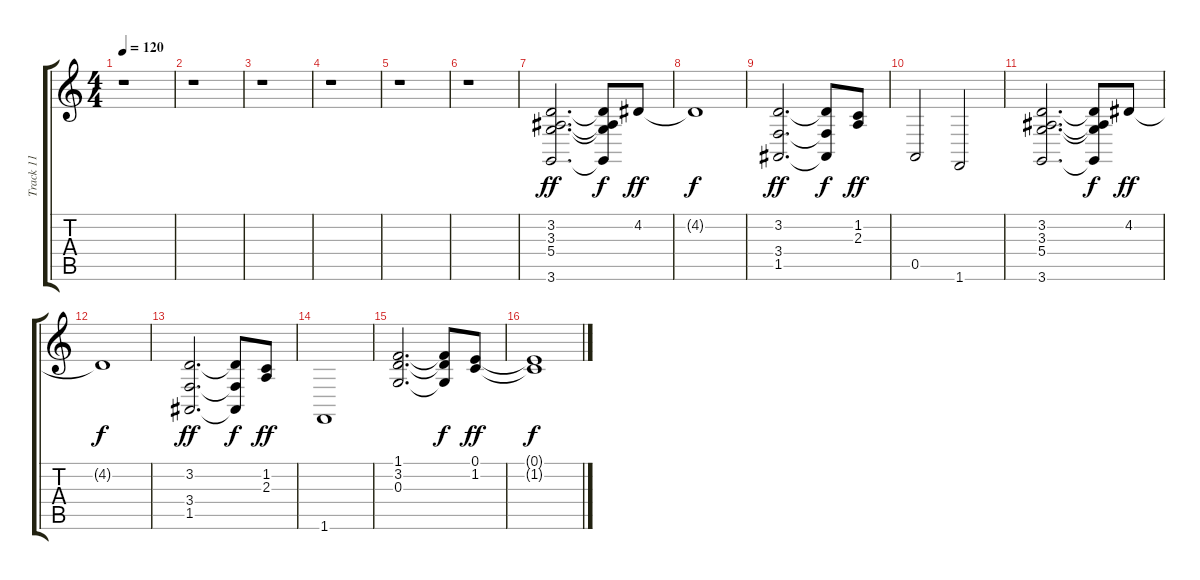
\track ("Track 11" "Track 11") {instrument synthstrings1}
\staff {score tabs}
\tuning (E4 B3 G3 D3 A2 E2) {hide}
\ts (4 4)
\tempo 120
\clef g2
\ks c
r.1{dy ff} |
r.1 |
r.1 |
r.1 |
r.1 |
r.1 |
(3.2 3.3 5.4 3.6).2{d} (3.2{t} 3.3{t} 5.4{t} 3.6{t}).8{dy f} 4.2.8{dy ff} |
4.2{t}.1{dy f} |
(3.2 3.4 1.5).2{d dy ff} (3.2{t} 3.4{t} 1.5{t}).8{dy f} (1.2 2.3).8{dy ff} |
0.5.2 1.6.2 |
(3.2 3.3 5.4 3.6).2{d} (3.2{t} 3.3{t} 5.4{t} 3.6{t}).8{dy f} 4.2.8{dy ff} |
4.2{t}.1{dy f} |
(3.2 3.4 1.5).2{d dy ff} (3.2{t} 3.4{t} 1.5{t}).8{dy f} (1.2 2.3).8{dy ff} |
1.6.1 |
(1.1 3.2 0.3).2{d} (1.1{t} 3.2{t} 0.3{t}).8{dy f} (0.1 1.2).8{dy ff} |
(0.1{t} 1.2{t}).1{dy f}
